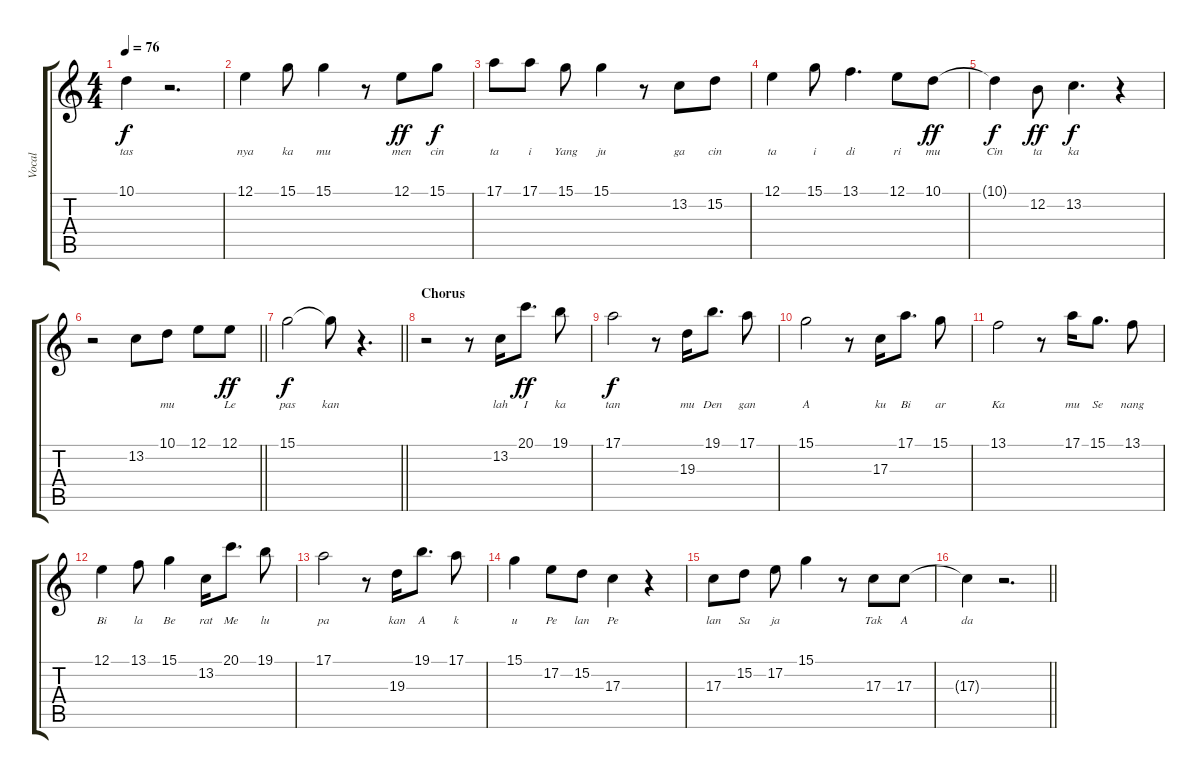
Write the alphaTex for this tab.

\track ("Vocal" "Vocal") {instrument englishhorn}
\staff {score tabs}
\tuning (E4 B3 G3 D3 A2 E2) {hide}
\ts (4 4)
\tempo 76
\clef g2
\ks c
10.1{t}.4{lyrics (0 "tas") lyrics (1 "") lyrics (2 "") lyrics (3 "") lyrics (4 "") dy f} r.2{d} |
12.1.4{lyrics (0 "nya") lyrics (1 "") lyrics (2 "") lyrics (3 "") lyrics (4 "")} 15.1.8{lyrics (0 "ka") lyrics (1 "") lyrics (2 "") lyrics (3 "") lyrics (4 "")} 15.1.4{lyrics (0 "mu") lyrics (1 "") lyrics (2 "") lyrics (3 "") lyrics (4 "")} r.8 12.1.8{lyrics (0 "men") lyrics (1 "") lyrics (2 "") lyrics (3 "") lyrics (4 "") dy ff} 15.1.8{lyrics (0 "cin") lyrics (1 "") lyrics (2 "") lyrics (3 "") lyrics (4 "") dy f} |
17.1.8{lyrics (0 "ta") lyrics (1 "") lyrics (2 "") lyrics (3 "") lyrics (4 "")} 17.1.8{lyrics (0 "i") lyrics (1 "") lyrics (2 "") lyrics (3 "") lyrics (4 "")} 15.1.8{lyrics (0 "Yang") lyrics (1 "") lyrics (2 "") lyrics (3 "") lyrics (4 "")} 15.1.4{lyrics (0 "ju") lyrics (1 "") lyrics (2 "") lyrics (3 "") lyrics (4 "")} r.8 13.2.8{lyrics (0 "ga") lyrics (1 "") lyrics (2 "") lyrics (3 "") lyrics (4 "")} 15.2.8{lyrics (0 "cin") lyrics (1 "") lyrics (2 "") lyrics (3 "") lyrics (4 "")} |
12.1.4{lyrics (0 "ta") lyrics (1 "") lyrics (2 "") lyrics (3 "") lyrics (4 "")} 15.1.8{lyrics (0 "i") lyrics (1 "") lyrics (2 "") lyrics (3 "") lyrics (4 "")} 13.1.4{d lyrics (0 "di") lyrics (1 "") lyrics (2 "") lyrics (3 "") lyrics (4 "")} 12.1.8{lyrics (0 "ri") lyrics (1 "") lyrics (2 "") lyrics (3 "") lyrics (4 "")} 10.1.8{lyrics (0 "mu") lyrics (1 "") lyrics (2 "") lyrics (3 "") lyrics (4 "") dy ff} |
10.1{t}.4{lyrics (0 "Cin") lyrics (1 "") lyrics (2 "") lyrics (3 "") lyrics (4 "") dy f} 12.2.8{lyrics (0 "ta") lyrics (1 "") lyrics (2 "") lyrics (3 "") lyrics (4 "") dy ff} 13.2.4{d lyrics (0 "ka") lyrics (1 "") lyrics (2 "") lyrics (3 "") lyrics (4 "") dy f} r.4 |
\barLineRight lightlight
r.2 13.2.8{lyrics (0 "") lyrics (1 "") lyrics (2 "") lyrics (3 "") lyrics (4 "")} 10.1.8{lyrics (0 "mu") lyrics (1 "") lyrics (2 "") lyrics (3 "") lyrics (4 "")} 12.1.8{lyrics (0 "") lyrics (1 "") lyrics (2 "") lyrics (3 "") lyrics (4 "")} 12.1.8{lyrics (0 "Le") lyrics (1 "") lyrics (2 "") lyrics (3 "") lyrics (4 "") dy ff} |
\barLineRight lightlight
15.1.2{lyrics (0 "pas") lyrics (1 "") lyrics (2 "") lyrics (3 "") lyrics (4 "") dy f} 15.1{t}.8{lyrics (0 "kan") lyrics (1 "") lyrics (2 "") lyrics (3 "") lyrics (4 "")} r.4{d} |
\section ("" "Chorus")
r.2 r.8 13.2.16{lyrics (0 "lah") lyrics (1 "") lyrics (2 "") lyrics (3 "") lyrics (4 "")} 20.1.8{d lyrics (0 "I") lyrics (1 "") lyrics (2 "") lyrics (3 "") lyrics (4 "") dy ff} 19.1.8{lyrics (0 "ka") lyrics (1 "") lyrics (2 "") lyrics (3 "") lyrics (4 "")} |
17.1.2{lyrics (0 "tan") lyrics (1 "") lyrics (2 "") lyrics (3 "") lyrics (4 "") dy f} r.8 19.3.16{lyrics (0 "mu") lyrics (1 "") lyrics (2 "") lyrics (3 "") lyrics (4 "")} 19.1.8{d lyrics (0 "Den") lyrics (1 "") lyrics (2 "") lyrics (3 "") lyrics (4 "")} 17.1.8{lyrics (0 "gan") lyrics (1 "") lyrics (2 "") lyrics (3 "") lyrics (4 "")} |
15.1.2{lyrics (0 "A") lyrics (1 "") lyrics (2 "") lyrics (3 "") lyrics (4 "")} r.8 17.3.16{lyrics (0 "ku") lyrics (1 "") lyrics (2 "") lyrics (3 "") lyrics (4 "")} 17.1.8{d lyrics (0 "Bi") lyrics (1 "") lyrics (2 "") lyrics (3 "") lyrics (4 "")} 15.1.8{lyrics (0 "ar") lyrics (1 "") lyrics (2 "") lyrics (3 "") lyrics (4 "")} |
13.1.2{lyrics (0 "Ka") lyrics (1 "") lyrics (2 "") lyrics (3 "") lyrics (4 "")} r.8 17.1.16{lyrics (0 "mu") lyrics (1 "") lyrics (2 "") lyrics (3 "") lyrics (4 "")} 15.1.8{d lyrics (0 "Se") lyrics (1 "") lyrics (2 "") lyrics (3 "") lyrics (4 "")} 13.1.8{lyrics (0 "nang") lyrics (1 "") lyrics (2 "") lyrics (3 "") lyrics (4 "")} |
12.1.4{lyrics (0 "Bi") lyrics (1 "") lyrics (2 "") lyrics (3 "") lyrics (4 "")} 13.1.8{lyrics (0 "la") lyrics (1 "") lyrics (2 "") lyrics (3 "") lyrics (4 "")} 15.1.4{lyrics (0 "Be") lyrics (1 "") lyrics (2 "") lyrics (3 "") lyrics (4 "")} 13.2.16{lyrics (0 "rat") lyrics (1 "") lyrics (2 "") lyrics (3 "") lyrics (4 "")} 20.1.8{d lyrics (0 "Me") lyrics (1 "") lyrics (2 "") lyrics (3 "") lyrics (4 "")} 19.1.8{lyrics (0 "lu") lyrics (1 "") lyrics (2 "") lyrics (3 "") lyrics (4 "")} |
17.1.2{lyrics (0 "pa") lyrics (1 "") lyrics (2 "") lyrics (3 "") lyrics (4 "")} r.8 19.3.16{lyrics (0 "kan") lyrics (1 "") lyrics (2 "") lyrics (3 "") lyrics (4 "")} 19.1.8{d lyrics (0 "A") lyrics (1 "") lyrics (2 "") lyrics (3 "") lyrics (4 "")} 17.1.8{lyrics (0 "k") lyrics (1 "") lyrics (2 "") lyrics (3 "") lyrics (4 "")} |
15.1.4{lyrics (0 "u") lyrics (1 "") lyrics (2 "") lyrics (3 "") lyrics (4 "")} 17.2.8{lyrics (0 "Pe") lyrics (1 "") lyrics (2 "") lyrics (3 "") lyrics (4 "")} 15.2.8{lyrics (0 "lan") lyrics (1 "") lyrics (2 "") lyrics (3 "") lyrics (4 "")} 17.3.4{lyrics (0 "Pe") lyrics (1 "") lyrics (2 "") lyrics (3 "") lyrics (4 "")} r.4 |
17.3.8{lyrics (0 "lan") lyrics (1 "") lyrics (2 "") lyrics (3 "") lyrics (4 "")} 15.2.8{lyrics (0 "Sa") lyrics (1 "") lyrics (2 "") lyrics (3 "") lyrics (4 "")} 17.2.8{lyrics (0 "ja") lyrics (1 "") lyrics (2 "") lyrics (3 "") lyrics (4 "")} 15.1.4{lyrics (0 "") lyrics (1 "") lyrics (2 "") lyrics (3 "") lyrics (4 "")} r.8 17.3.8{lyrics (0 "Tak") lyrics (1 "") lyrics (2 "") lyrics (3 "") lyrics (4 "")} 17.3.8{lyrics (0 "A") lyrics (1 "") lyrics (2 "") lyrics (3 "") lyrics (4 "")} |
\barLineRight lightlight
17.3{t}.4{lyrics (0 "da") lyrics (1 "") lyrics (2 "") lyrics (3 "") lyrics (4 "")} r.2{d}
